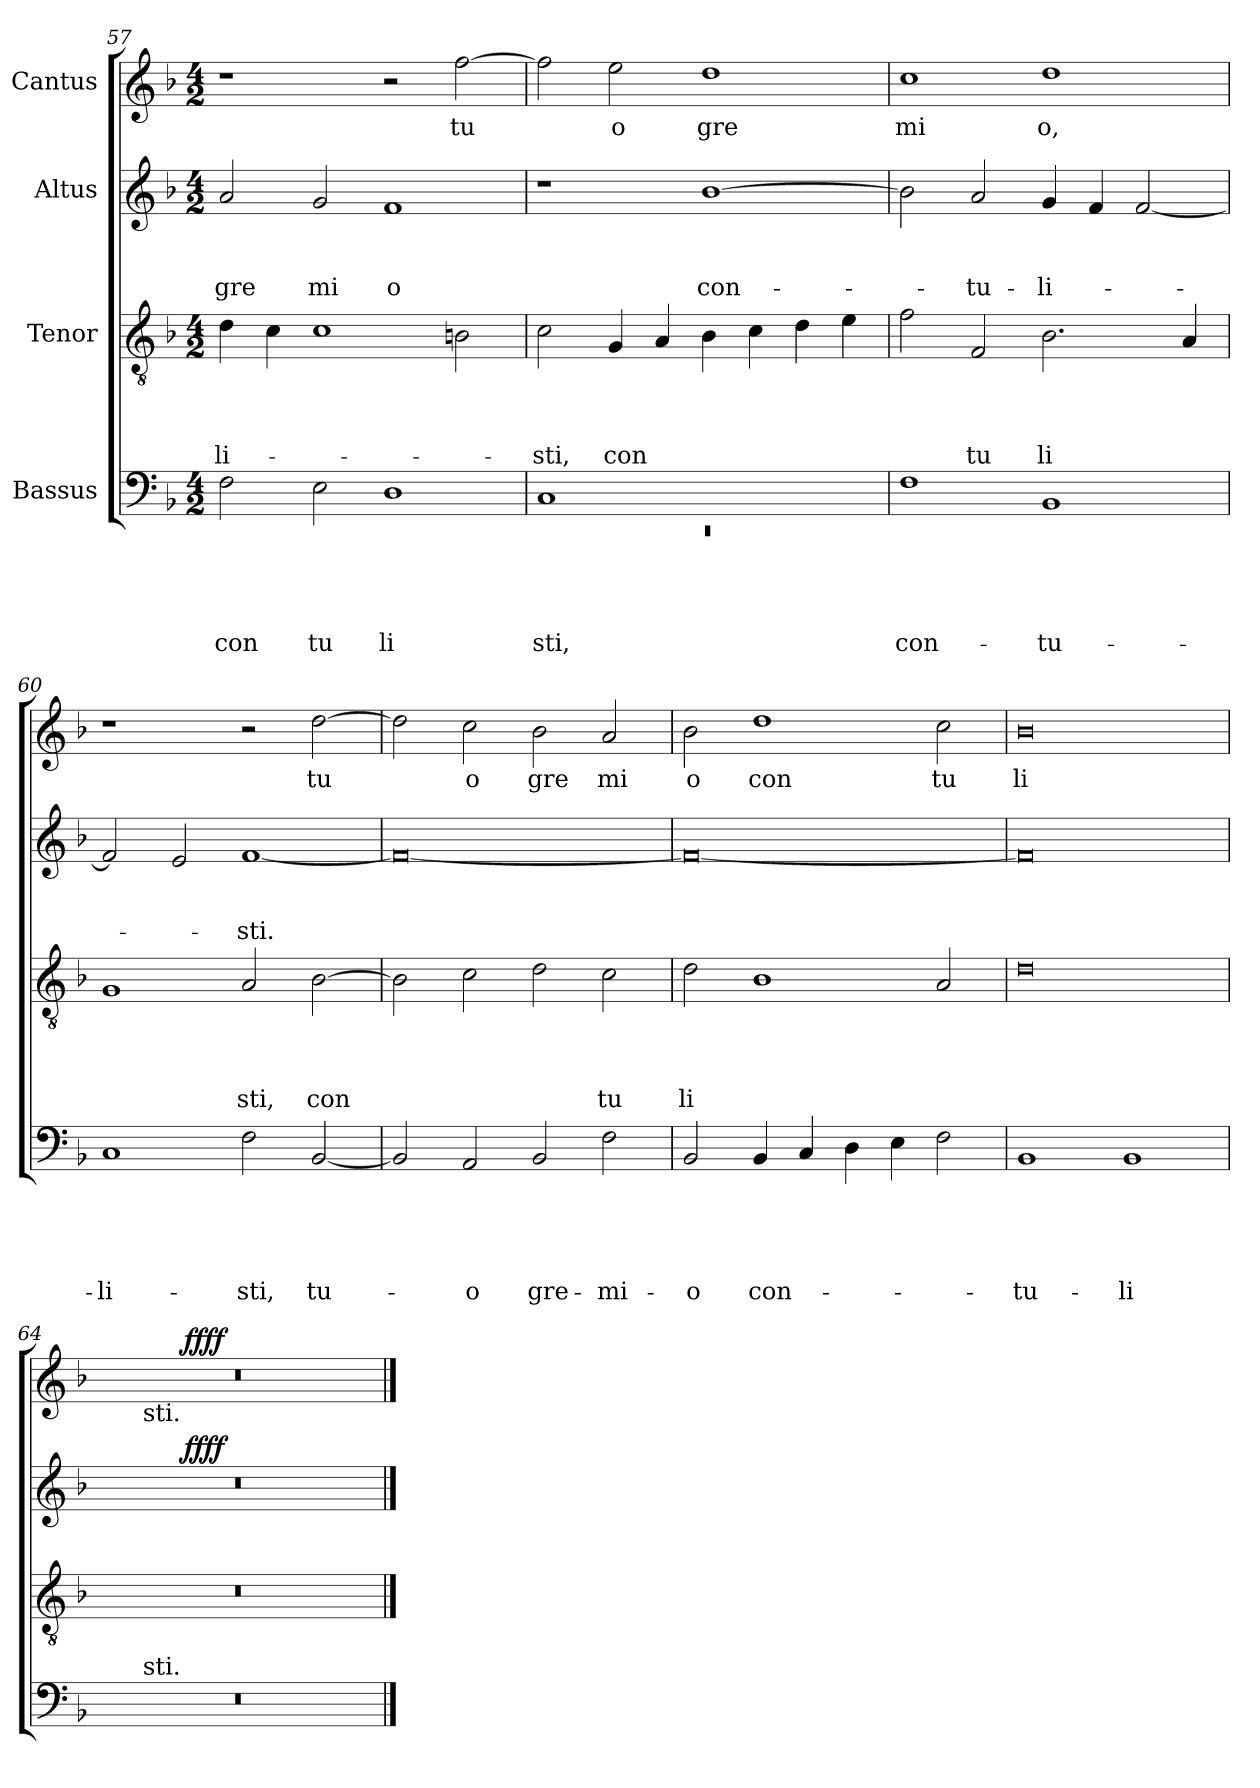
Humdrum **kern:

**kern	**text	**text	**text	**text	**text	**kern	**text	**text	**text	**text	**kern	**text	**text	**text	**dynam	**kern	**text	**dynam
*part4	*part4	*part4	*part4	*part4	*part4	*part3	*part3	*part3	*part3	*part3	*part2	*part2	*part2	*part2	*part2	*part1	*part1	*part1
*staff4	*staff4	*staff4	*staff4	*staff4	*staff4	*staff3	*staff3	*staff3	*staff3	*staff3	*staff2	*staff2	*staff2	*staff2	*staff2	*staff1	*staff1	*staff1
*I"Bassus	*	*	*	*	*	*I"Tenor	*	*	*	*	*I"Altus	*	*	*	*	*I"Cantus	*	*
*clefF4	*	*	*	*	*	*clefGv2	*	*	*	*	*clefG2	*	*	*	*	*clefG2	*	*
*k[b-]	*	*	*	*	*	*k[b-]	*	*	*	*	*k[b-]	*	*	*	*	*k[b-]	*	*
*F:	*	*	*	*	*	*F:	*	*	*	*	*F:	*	*	*	*	*F:	*	*
*M4/2	*	*	*	*	*	*M4/2	*	*	*	*	*M4/2	*	*	*	*	*M4/2	*	*
=57	=57	=57	=57	=57	=57	=57	=57	=57	=57	=57	=57	=57	=57	=57	=57	=57	=57	=57
!	!	!	!	!	!LO:LY:b	!	!	!	!	!LO:LY:b	!	!	!	!LO:LY:b	!	!	!	!
2F\	.	.	.	.	con	4d\	.	.	.	-li-	2a/	.	.	gre	.	1r	.	.
.	.	.	.	.	.	4c\	.	.	.	.	.	.	.	.	.	.	.	.
!	!	!	!	!	!LO:LY:b	!	!	!	!	!	!	!	!	!LO:LY:b	!	!	!	!
2E\	.	.	.	.	tu	1c	.	.	.	.	2g/	.	.	mi	.	.	.	.
!	!	!	!	!	!LO:LY:b	!	!	!	!	!	!	!	!	!LO:LY:b	!	!	!	!
1D	.	.	.	.	li	.	.	.	.	.	1f	.	.	o	.	2r	.	.
!	!	!	!	!	!	!	!	!	!	!	!	!	!	!	!	!	!LO:LY:b	!
.	.	.	.	.	.	2B\	.	.	.	.	.	.	.	.	.	[<2ff\	tu	.
!!LO:LB:g=z
=58	=58	=58	=58	=58	=58	=58	=58	=58	=58	=58	=58	=58	=58	=58	=58	=58	=58	=58
*^	*	*	*	*	*	*	*	*	*	*	*	*	*	*	*	*	*	*
!	!LO:N:vis=1	!	!	!	!	!LO:LY:b	!	!	!	!	!LO:LY:b	!	!	!	!	!	!	!	!
1C	0rEE	.	.	.	.	sti,	2c\	.	.	.	-sti,	1r	.	.	.	.	2ff\]	.	.
!	!	!	!	!	!	!	!	!	!	!	!LO:LY:b	!	!	!	!	!	!	!LO:LY:b	!
.	.	.	.	.	.	.	4G/	.	.	.	con	.	.	.	.	.	2ee\	o	.
.	.	.	.	.	.	.	4A/	.	.	.	.	.	.	.	.	.	.	.	.
!	!	!	!	!	!	!	!	!	!	!	!	!	!	!	!LO:LY:b	!	!	!LO:LY:b	!
1ryy	.	.	.	.	.	.	4B-\	.	.	.	.	[>1b-	.	.	con-	.	1dd	gre	.
.	.	.	.	.	.	.	4c\	.	.	.	.	.	.	.	.	.	.	.	.
.	.	.	.	.	.	.	4d\	.	.	.	.	.	.	.	.	.	.	.	.
.	.	.	.	.	.	.	4e\	.	.	.	.	.	.	.	.	.	.	.	.
*v	*v	*	*	*	*	*	*	*	*	*	*	*	*	*	*	*	*	*	*
=59	=59	=59	=59	=59	=59	=59	=59	=59	=59	=59	=59	=59	=59	=59	=59	=59	=59	=59
!	!	!	!	!	!LO:LY:b	!	!	!	!	!	!	!	!	!	!	!	!LO:LY:b	!
1F	.	.	.	.	con-	2f\	.	.	.	.	2b-\]	.	.	.	.	1cc	mi	.
!	!	!	!	!	!	!	!	!	!	!LO:LY:b	!	!	!	!LO:LY:b	!	!	!	!
.	.	.	.	.	.	2F/	.	.	.	tu	2a/	.	.	-tu-	.	.	.	.
!	!	!	!	!	!LO:LY:b	!	!	!	!	!LO:LY:b	!	!	!	!LO:LY:b	!	!	!LO:LY:b	!
1BB-	.	.	.	.	-tu-	2.B-\	.	.	.	li	4g/	.	.	-li-	.	1dd	o,	.
.	.	.	.	.	.	.	.	.	.	.	4f/	.	.	.	.	.	.	.
.	.	.	.	.	.	.	.	.	.	.	[<2f/	.	.	.	.	.	.	.
.	.	.	.	.	.	4A/	.	.	.	.	.	.	.	.	.	.	.	.
=60	=60	=60	=60	=60	=60	=60	=60	=60	=60	=60	=60	=60	=60	=60	=60	=60	=60	=60
!	!	!	!	!	!LO:LY:b	!	!	!	!	!	!	!	!	!	!	!	!	!
1C	.	.	.	.	-li-	1G	.	.	.	.	2f/]	.	.	.	.	1r	.	.
.	.	.	.	.	.	.	.	.	.	.	2e/	.	.	.	.	.	.	.
!	!	!	!	!	!LO:LY:b	!	!	!	!	!LO:LY:b	!	!	!	!LO:LY:b	!	!	!	!
2F\	.	.	.	.	-sti,	2A/	.	.	.	sti,	[<1f	.	.	-sti.	.	2r	.	.
!	!	!	!	!	!LO:LY:b	!	!	!	!	!LO:LY:b	!	!	!	!	!	!	!LO:LY:b	!
[<2BB-/	.	.	.	.	tu-	[>2B-\	.	.	.	con	.	.	.	.	.	[>2dd\	tu	.
=61	=61	=61	=61	=61	=61	=61	=61	=61	=61	=61	=61	=61	=61	=61	=61	=61	=61	=61
2BB-/]	.	.	.	.	.	2B-\]	.	.	.	.	0f_	.	.	.	.	2dd\]	.	.
!	!	!	!	!	!LO:LY:b	!	!	!	!	!	!	!	!	!	!	!	!LO:LY:b	!
2AA/	.	.	.	.	-o	2c\	.	.	.	.	.	.	.	.	.	2cc\	o	.
!	!	!	!	!	!LO:LY:b	!	!	!	!	!	!	!	!	!	!	!	!LO:LY:b	!
2BB-/	.	.	.	.	gre-	2d\	.	.	.	.	.	.	.	.	.	2b-\	gre	.
!	!	!	!	!	!LO:LY:b	!	!	!	!	!LO:LY:b	!	!	!	!	!	!	!LO:LY:b	!
2F\	.	.	.	.	-mi-	2c\	.	.	.	tu	.	.	.	.	.	2a/	mi	.
=62	=62	=62	=62	=62	=62	=62	=62	=62	=62	=62	=62	=62	=62	=62	=62	=62	=62	=62
!	!	!	!	!	!LO:LY:b	!	!	!	!	!LO:LY:b	!	!	!	!	!	!	!LO:LY:b	!
2BB-/	.	.	.	.	-o	2d\	.	.	.	li	0f_	.	.	.	.	2b-\	o	.
!	!	!	!	!	!LO:LY:b	!	!	!	!	!	!	!	!	!	!	!	!LO:LY:b	!
4BB-/	.	.	.	.	con-	1B-	.	.	.	.	.	.	.	.	.	1dd	con	.
4C/	.	.	.	.	.	.	.	.	.	.	.	.	.	.	.	.	.	.
4D\	.	.	.	.	.	.	.	.	.	.	.	.	.	.	.	.	.	.
4E\	.	.	.	.	.	.	.	.	.	.	.	.	.	.	.	.	.	.
!	!	!	!	!	!	!	!	!	!	!	!	!	!	!	!	!	!LO:LY:b	!
2F\	.	.	.	.	.	2A/	.	.	.	.	.	.	.	.	.	2cc\	tu	.
=63	=63	=63	=63	=63	=63	=63	=63	=63	=63	=63	=63	=63	=63	=63	=63	=63	=63	=63
!	!	!	!	!	!LO:LY:b	!	!	!	!	!	!	!	!	!	!	!	!LO:LY:b	!
1BB-	.	.	.	.	-tu-	0d	.	.	.	.	0f]	.	.	.	.	0b-	li	.
!	!	!	!	!	!LO:LY:b	!	!	!	!	!	!	!	!	!	!	!	!	!
1BB-	.	.	.	.	-li-	.	.	.	.	.	.	.	.	.	.	.	.	.
=64	=64	=64	=64	=64	=64	=64	=64	=64	=64	=64	=64	=64	=64	=64	=64	=64	=64	=64
*^	*	*	*	*	*	*	*	*	*	*	*^	*	*	*	*	*^	*	*
0r	4ryy	.	.	.	.	.	0r	.	.	.	.	0r	4ryy	.	.	.	.	0r	4ryy	.	.
!	!	!	!	!	!	!	!	!	!	!	!	!	!	!	!	!	!	!	!LO:TX:b:t=sti.	!	!
!	!LO:TX:a:t=sti.	!	!	!	!	!	!	!	!	!	!	!	!	!	!	!	!	!	!	!	!
.	1..ryy	.	.	.	.	.	.	.	.	.	.	.	8ryy	.	.	.	.	.	8ryy	.	.
.	.	.	.	.	.	.	.	.	.	.	.	.	32ryy	.	.	.	.	.	32ryy	.	.
!	!	!	!	!	!	!	!	!	!	!	!	!	!	!	!	!	!LO:DY:b	!	!	!	!LO:DY:b
.	.	.	.	.	.	.	.	.	.	.	.	.	1ryy	.	.	.	ffff	.	1ryy	.	ffff
.	.	.	.	.	.	.	.	.	.	.	.	.	2ryy	.	.	.	.	.	2ryy	.	.
.	.	.	.	.	.	.	.	.	.	.	.	.	16.ryy	.	.	.	.	.	16.ryy	.	.
*	*	*	*	*	*	*	*	*	*	*	*	*v	*v	*	*	*	*	*	*	*	*
*v	*v	*	*	*	*	*	*	*	*	*	*	*	*	*	*	*	*v	*v	*	*
==	==	==	==	==	==	==	==	==	==	==	==	==	==	==	==	==	==	==
*-	*-	*-	*-	*-	*-	*-	*-	*-	*-	*-	*-	*-	*-	*-	*-	*-	*-	*-
